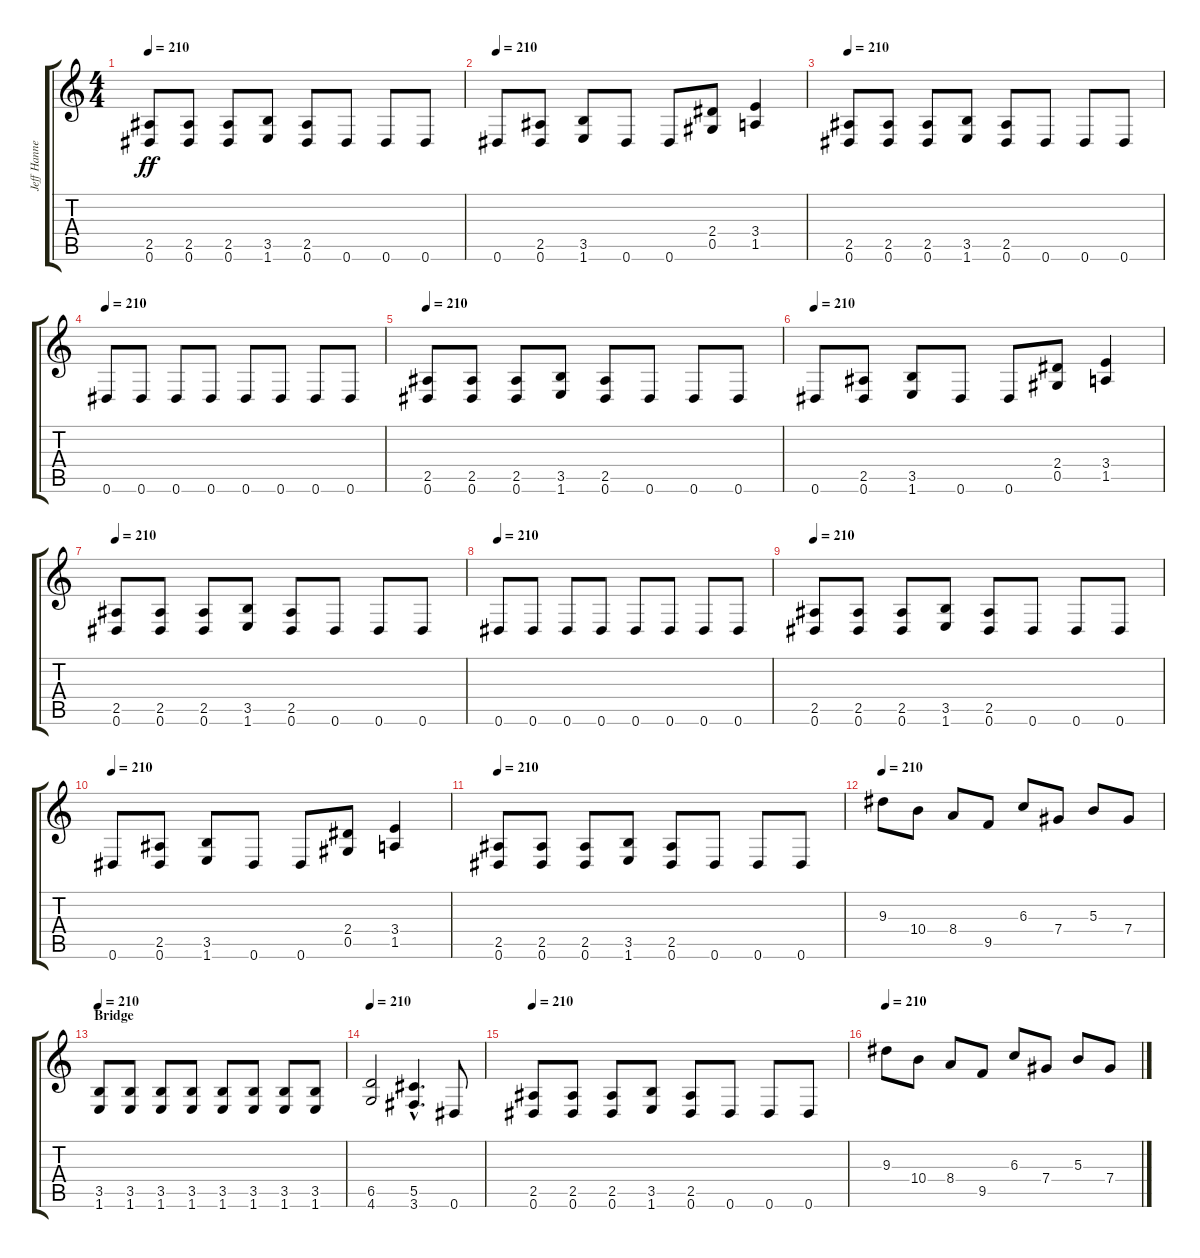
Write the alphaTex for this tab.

\track ("Jeff Hanneman" "Jeff Hanne") {instrument distortionguitar}
\staff {score tabs}
\tuning (Eb4 Bb3 Gb3 Db3 Ab2 Eb2) {hide}
\ts (4 4)
\tempo 210
\clef g2
\ks c
(2.5 0.6).8{dy ff} (2.5 0.6).8 (2.5 0.6).8 (3.5 1.6).8 (2.5 0.6).8 0.6.8 0.6.8 0.6.8 |
\tempo 210
0.6.8 (2.5 0.6).8 (3.5 1.6).8 0.6.8 0.6.8 (2.4 0.5).8 (3.4 1.5).4 |
\tempo 210
(2.5 0.6).8 (2.5 0.6).8 (2.5 0.6).8 (3.5 1.6).8 (2.5 0.6).8 0.6.8 0.6.8 0.6.8 |
\tempo 210
0.6.8 0.6.8 0.6.8 0.6.8 0.6.8 0.6.8 0.6.8 0.6.8 |
\tempo 210
(2.5 0.6).8 (2.5 0.6).8 (2.5 0.6).8 (3.5 1.6).8 (2.5 0.6).8 0.6.8 0.6.8 0.6.8 |
\tempo 210
0.6.8 (2.5 0.6).8 (3.5 1.6).8 0.6.8 0.6.8 (2.4 0.5).8 (3.4 1.5).4 |
\tempo 210
(2.5 0.6).8 (2.5 0.6).8 (2.5 0.6).8 (3.5 1.6).8 (2.5 0.6).8 0.6.8 0.6.8 0.6.8 |
\tempo 210
0.6.8 0.6.8 0.6.8 0.6.8 0.6.8 0.6.8 0.6.8 0.6.8 |
\tempo 210
(2.5 0.6).8 (2.5 0.6).8 (2.5 0.6).8 (3.5 1.6).8 (2.5 0.6).8 0.6.8 0.6.8 0.6.8 |
\tempo 210
0.6.8 (2.5 0.6).8 (3.5 1.6).8 0.6.8 0.6.8 (2.4 0.5).8 (3.4 1.5).4 |
\tempo 210
(2.5 0.6).8 (2.5 0.6).8 (2.5 0.6).8 (3.5 1.6).8 (2.5 0.6).8 0.6.8 0.6.8 0.6.8 |
\tempo 210
9.3.8 10.4.8 8.4.8 9.5.8 6.3.8 7.4.8 5.3.8 7.4.8 |
\section ("" "Bridge")
\tempo 210
(3.5 1.6).8 (3.5 1.6).8 (3.5 1.6).8 (3.5 1.6).8 (3.5 1.6).8 (3.5 1.6).8 (3.5 1.6).8 (3.5 1.6).8 |
\tempo 210
(6.5 4.6).2 (5.5{hac} 3.6{hac}).4{d} 0.6.8 |
\tempo 210
(2.5 0.6).8 (2.5 0.6).8 (2.5 0.6).8 (3.5 1.6).8 (2.5 0.6).8 0.6.8 0.6.8 0.6.8 |
\tempo 210
9.3.8 10.4.8 8.4.8 9.5.8 6.3.8 7.4.8 5.3.8 7.4.8
